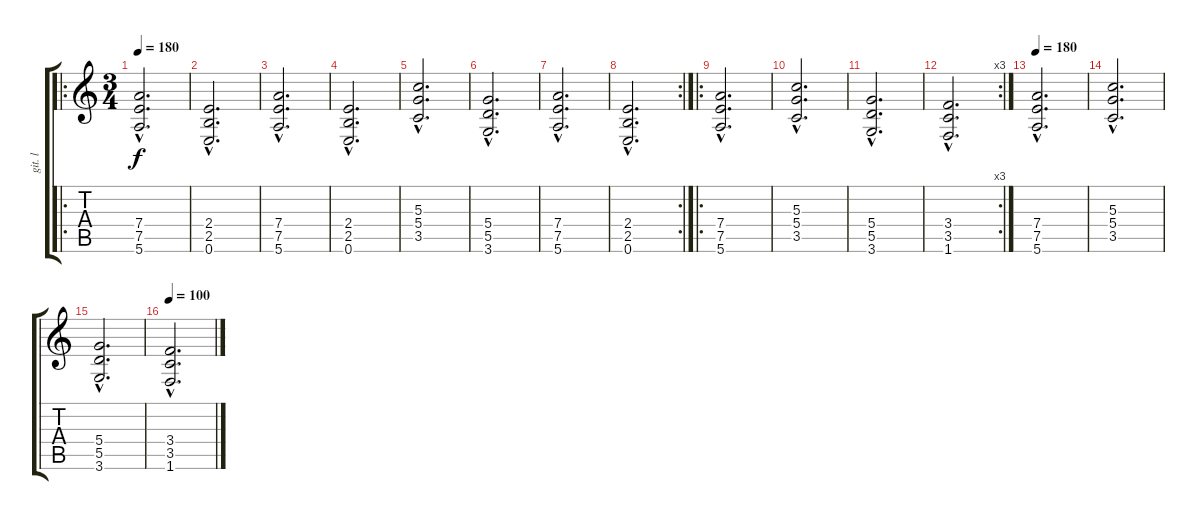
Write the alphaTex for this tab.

\track ("git. l" "git. l") {instrument electricguitarclean}
\staff {score tabs}
\tuning (E4 B3 G3 D3 A2 E2) {hide}
\ro
\ts (3 4)
\tempo 180
\clef g2
\ks c
(7.4{hac} 7.5{hac} 5.6{hac}).2{d dy f instrument distortionguitar} |
(2.4{hac} 2.5{hac} 0.6{hac}).2{d} |
(7.4{hac} 7.5{hac} 5.6{hac}).2{d} |
(2.4{hac} 2.5{hac} 0.6{hac}).2{d} |
(5.3{hac} 5.4{hac} 3.5{hac}).2{d} |
(5.4{hac} 5.5{hac} 3.6{hac}).2{d} |
(7.4{hac} 7.5{hac} 5.6{hac}).2{d} |
\rc 2
(2.4{hac} 2.5{hac} 0.6{hac}).2{d} |
\ro
(7.4{hac} 7.5{hac} 5.6{hac}).2{d} |
(5.3{hac} 5.4{hac} 3.5{hac}).2{d} |
(5.4{hac} 5.5{hac} 3.6{hac}).2{d} |
\rc 3
(3.4{hac} 3.5{hac} 1.6{hac}).2{d} |
\tempo 180
(7.4{hac} 7.5{hac} 5.6{hac}).2{d instrument distortionguitar} |
(5.3{hac} 5.4{hac} 3.5{hac}).2{d} |
(5.4{hac} 5.5{hac} 3.6{hac}).2{d} |
\tempo 100
(3.4{hac} 3.5{hac} 1.6{hac}).2{d}
